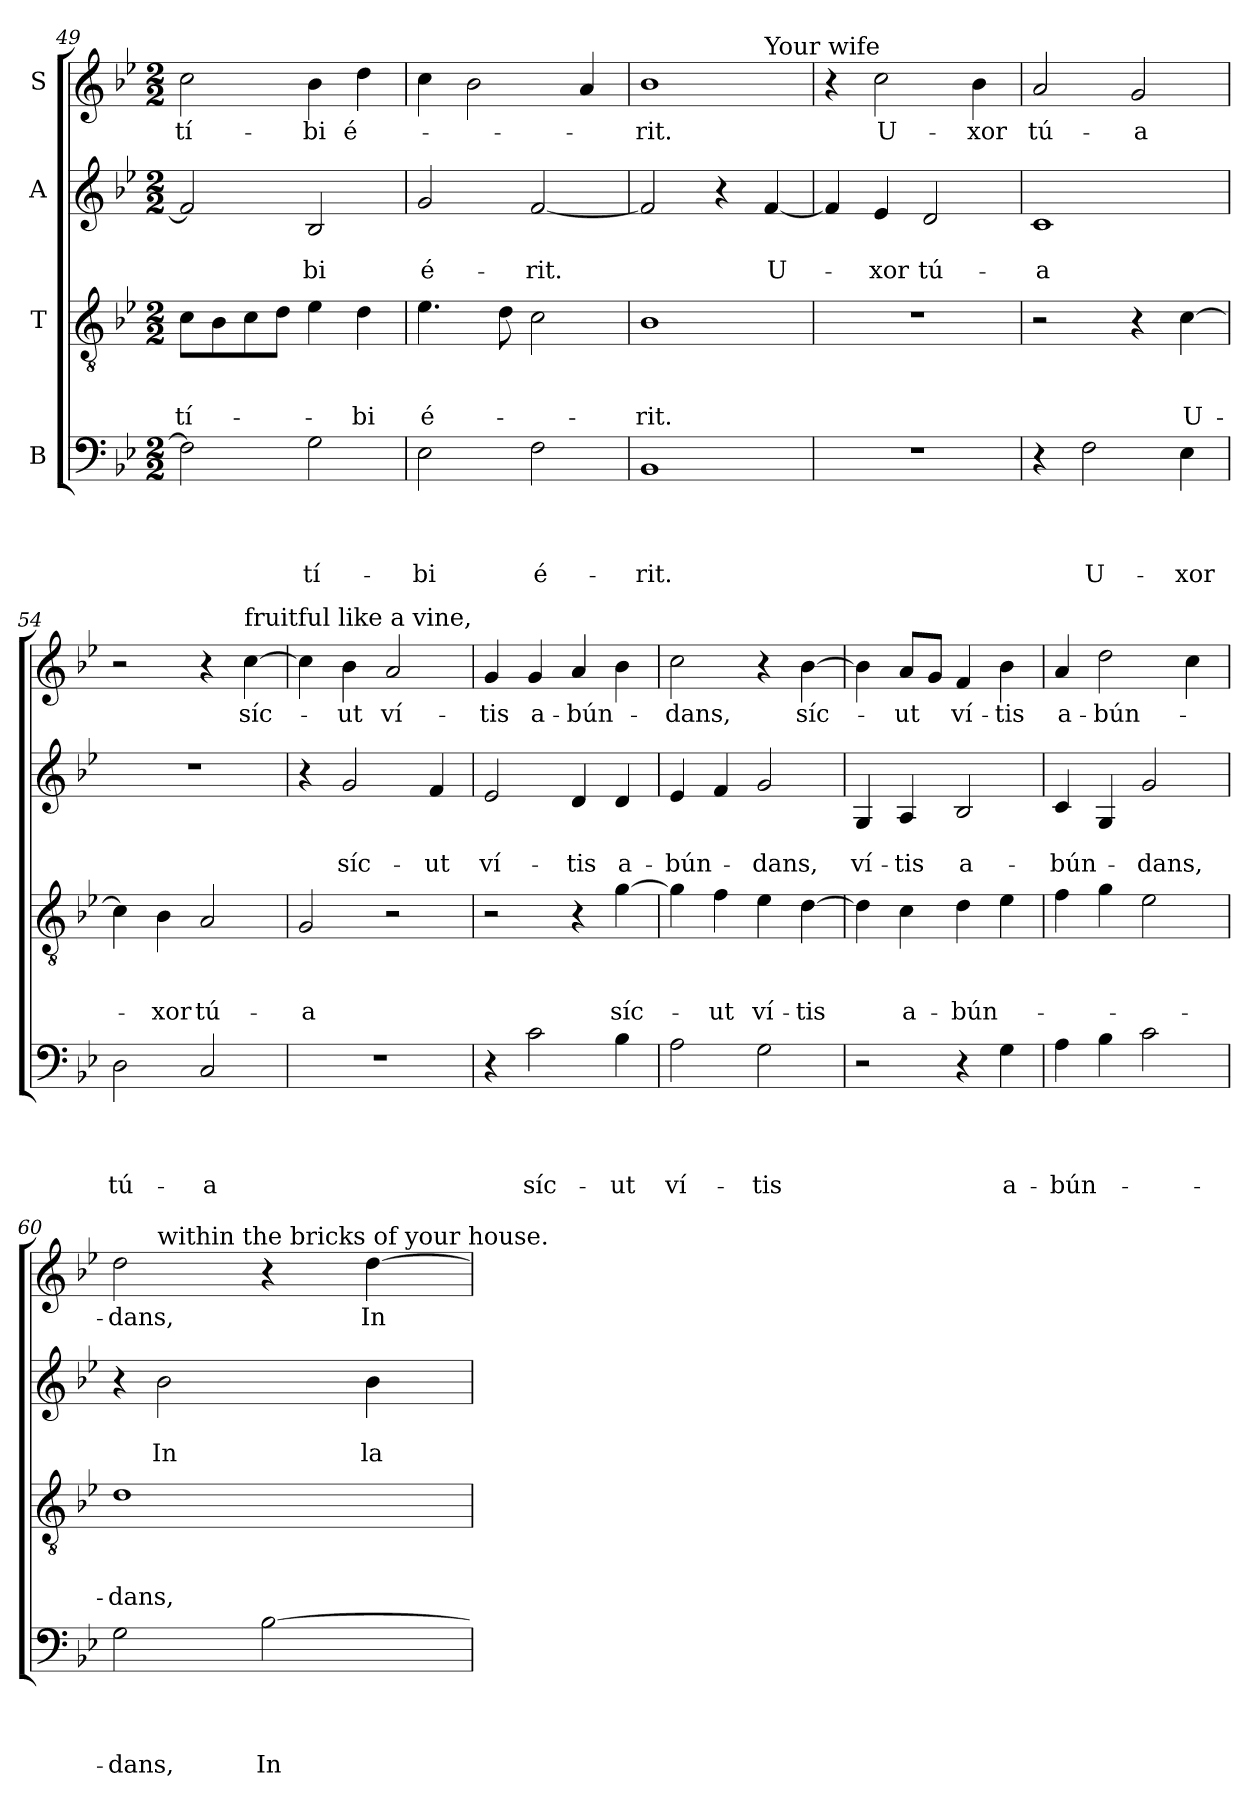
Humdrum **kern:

**kern	**text	**text	**text	**text	**kern	**text	**text	**text	**kern	**text	**text	**kern	**text
*part4	*part4	*part4	*part4	*part4	*part3	*part3	*part3	*part3	*part2	*part2	*part2	*part1	*part1
*staff4	*staff4	*staff4	*staff4	*staff4	*staff3	*staff3	*staff3	*staff3	*staff2	*staff2	*staff2	*staff1	*staff1
*I"B	*	*	*	*	*I"T	*	*	*	*I"A	*	*	*I"S	*
*clefF4	*	*	*	*	*clefGv2	*	*	*	*clefG2	*	*	*clefG2	*
*k[b-e-]	*	*	*	*	*k[b-e-]	*	*	*	*k[b-e-]	*	*	*k[b-e-]	*
*B-:	*	*	*	*	*B-:	*	*	*	*B-:	*	*	*B-:	*
*M2/2	*	*	*	*	*M2/2	*	*	*	*M2/2	*	*	*M2/2	*
=49	=49	=49	=49	=49	=49	=49	=49	=49	=49	=49	=49	=49	=49
!	!	!	!	!	!	!	!	!LO:LY:b	!	!	!	!	!LO:LY:b
2F\]	.	.	.	.	8c\L	.	.	tí-	2f/]	.	.	2cc\	tí-
.	.	.	.	.	8B-\	.	.	.	.	.	.	.	.
.	.	.	.	.	8c\	.	.	.	.	.	.	.	.
.	.	.	.	.	8d\J	.	.	.	.	.	.	.	.
!	!	!	!	!LO:LY:b	!	!	!	!	!	!	!LO:LY:b	!	!LO:LY:b
2G\	.	.	.	tí-	4e-\	.	.	.	2B-/	.	-bi	4b-\	-bi
!	!	!	!	!	!	!	!	!LO:LY:b	!	!	!	!	!LO:LY:b
.	.	.	.	.	4d\	.	.	-bi	.	.	.	4dd\	é-
=50	=50	=50	=50	=50	=50	=50	=50	=50	=50	=50	=50	=50	=50
!	!	!	!	!LO:LY:b	!	!	!	!LO:LY:b	!	!	!LO:LY:b	!	!
2E-\	.	.	.	-bi	4.e-\	.	.	é-	2g/	.	é-	4cc\	.
.	.	.	.	.	.	.	.	.	.	.	.	2b-\	.
.	.	.	.	.	8d\	.	.	.	.	.	.	.	.
!	!	!	!	!LO:LY:b	!	!	!	!	!	!	!LO:LY:b	!	!
2F\	.	.	.	é-	2c\	.	.	.	[2f/	.	-rit.	.	.
.	.	.	.	.	.	.	.	.	.	.	.	4a/	.
=51	=51	=51	=51	=51	=51	=51	=51	=51	=51	=51	=51	=51	=51
!	!	!	!	!LO:LY:b	!	!	!	!LO:LY:b	!	!	!	!	!LO:LY:b
*	*	*	*	*	*	*	*	*	*	*	*	*^	*
1BB-	.	.	.	-rit.	1B-	.	.	-rit.	2f/]	.	.	1b-	2.ryy	-rit.
.	.	.	.	.	.	.	.	.	4r	.	.	.	.	.
!	!	!	!	!	!	!	!	!	!	!	!	!	!LO:TX:a:t=Your wife	!
!	!	!	!	!	!	!	!	!	!	!	!LO:LY:b	!	!	!
.	.	.	.	.	.	.	.	.	[4f/	.	U-	.	4ryy	.
*	*	*	*	*	*	*	*	*	*	*	*	*v	*v	*
!!LO:LB:g=z
=52	=52	=52	=52	=52	=52	=52	=52	=52	=52	=52	=52	=52	=52
1r	.	.	.	.	1r	.	.	.	4f/]	.	.	4r	.
!	!	!	!	!	!	!	!	!	!	!	!LO:LY:b	!	!LO:LY:b
.	.	.	.	.	.	.	.	.	4e-/	.	-xor	2cc\	U-
!	!	!	!	!	!	!	!	!	!	!	!LO:LY:b	!	!
.	.	.	.	.	.	.	.	.	2d/	.	tú-	.	.
!	!	!	!	!	!	!	!	!	!	!	!	!	!LO:LY:b
.	.	.	.	.	.	.	.	.	.	.	.	4b-\	-xor
=53	=53	=53	=53	=53	=53	=53	=53	=53	=53	=53	=53	=53	=53
!	!	!	!	!	!	!	!	!	!	!	!LO:LY:b	!	!LO:LY:b
4r	.	.	.	.	2r	.	.	.	1c	.	-a	2a/	tú-
!	!	!	!	!LO:LY:b	!	!	!	!	!	!	!	!	!
2F\	.	.	.	U-	.	.	.	.	.	.	.	.	.
!	!	!	!	!	!	!	!	!	!	!	!	!	!LO:LY:b
.	.	.	.	.	4r	.	.	.	.	.	.	2g/	-a
!	!	!	!	!LO:LY:b	!	!	!	!LO:LY:b	!	!	!	!	!
4E-\	.	.	.	-xor	[4c\	.	.	U-	.	.	.	.	.
=54	=54	=54	=54	=54	=54	=54	=54	=54	=54	=54	=54	=54	=54
!	!	!	!	!LO:LY:b	!	!	!	!	!	!	!	!	!
2D\	.	.	.	tú-	4c\]	.	.	.	1r	.	.	2r	.
!	!	!	!	!	!	!	!	!LO:LY:b	!	!	!	!	!
.	.	.	.	.	4B-\	.	.	-xor	.	.	.	.	.
!	!	!	!	!LO:LY:b	!	!	!	!LO:LY:b	!	!	!	!	!
2C/	.	.	.	-a	2A/	.	.	tú-	.	.	.	4r	.
!	!	!	!	!	!	!	!	!	!	!	!	!LO:TX:a:t=fruitful like a vine,	!
!	!	!	!	!	!	!	!	!	!	!	!	!	!LO:LY:b
.	.	.	.	.	.	.	.	.	.	.	.	[4cc\	síc-
=55	=55	=55	=55	=55	=55	=55	=55	=55	=55	=55	=55	=55	=55
!	!	!	!	!	!	!	!	!LO:LY:b	!	!	!	!	!
1r	.	.	.	.	2G/	.	.	-a	4r	.	.	4cc\]	.
!	!	!	!	!	!	!	!	!	!	!	!LO:LY:b	!	!LO:LY:b
.	.	.	.	.	.	.	.	.	2g/	.	síc-	4b-\	-ut
!	!	!	!	!	!	!	!	!	!	!	!	!	!LO:LY:b
.	.	.	.	.	2r	.	.	.	.	.	.	2a/	ví-
!	!	!	!	!	!	!	!	!	!	!	!LO:LY:b	!	!
.	.	.	.	.	.	.	.	.	4f/	.	-ut	.	.
=56	=56	=56	=56	=56	=56	=56	=56	=56	=56	=56	=56	=56	=56
!	!	!	!	!	!	!	!	!	!	!	!LO:LY:b	!	!LO:LY:b
4r	.	.	.	.	2r	.	.	.	2e-/	.	ví-	4g/	-tis
!	!	!	!	!LO:LY:b	!	!	!	!	!	!	!	!	!LO:LY:b
2c\	.	.	.	síc-	.	.	.	.	.	.	.	4g/	a-
!	!	!	!	!	!	!	!	!	!	!	!LO:LY:b	!	!LO:LY:b
.	.	.	.	.	4r	.	.	.	4d/	.	-tis	4a/	-bún-
!	!	!	!	!LO:LY:b	!	!	!	!LO:LY:b	!	!	!LO:LY:b	!	!
4B-\	.	.	.	-ut	[4g\	.	.	síc-	4d/	.	a-	4b-\	.
=57	=57	=57	=57	=57	=57	=57	=57	=57	=57	=57	=57	=57	=57
!	!	!	!	!LO:LY:b	!	!	!	!	!	!	!LO:LY:b	!	!LO:LY:b
2A\	.	.	.	ví-	4g\]	.	.	.	4e-/	.	-bún-	2cc\	-dans,
!	!	!	!	!	!	!	!	!LO:LY:b	!	!	!	!	!
.	.	.	.	.	4f\	.	.	-ut	4f/	.	.	.	.
!	!	!	!	!LO:LY:b	!	!	!	!LO:LY:b	!	!	!LO:LY:b	!	!
2G\	.	.	.	-tis	4e-\	.	.	ví-	2g/	.	-dans,	4r	.
!	!	!	!	!	!	!	!	!LO:LY:b	!	!	!	!	!LO:LY:b
.	.	.	.	.	[4d\	.	.	-tis	.	.	.	[4b-\	síc-
!!LO:PB:g=z
=58	=58	=58	=58	=58	=58	=58	=58	=58	=58	=58	=58	=58	=58
!	!	!	!	!	!	!	!	!	!	!	!LO:LY:b	!	!
2r	.	.	.	.	4d\]	.	.	.	4G/	.	ví-	4b-\]	.
!	!	!	!	!	!	!	!	!LO:LY:b	!	!	!LO:LY:b	!	!LO:LY:b
.	.	.	.	.	4c\	.	.	a-	4A/	.	-tis	8a/L	-ut
.	.	.	.	.	.	.	.	.	.	.	.	8g/J	.
!	!	!	!	!	!	!	!	!LO:LY:b	!	!	!LO:LY:b	!	!LO:LY:b
4r	.	.	.	.	4d\	.	.	-bún-	2B-/	.	a-	4f/	ví-
!	!	!	!	!LO:LY:b	!	!	!	!	!	!	!	!	!LO:LY:b
4G\	.	.	.	a-	4e-\	.	.	.	.	.	.	4b-\	-tis
=59	=59	=59	=59	=59	=59	=59	=59	=59	=59	=59	=59	=59	=59
!	!	!	!	!LO:LY:b	!	!	!	!	!	!	!LO:LY:b	!	!LO:LY:b
4A\	.	.	.	-bún-	4f\	.	.	.	4c/	.	-bún-	4a/	a-
!	!	!	!	!	!	!	!	!	!	!	!	!	!LO:LY:b
4B-\	.	.	.	.	4g\	.	.	.	4G/	.	.	2dd\	-bún-
!	!	!	!	!	!	!	!	!	!	!	!LO:LY:b	!	!
2c\	.	.	.	.	2e-\	.	.	.	2g/	.	-dans,	.	.
.	.	.	.	.	.	.	.	.	.	.	.	4cc\	.
=60	=60	=60	=60	=60	=60	=60	=60	=60	=60	=60	=60	=60	=60
!	!	!	!	!LO:LY:b	!	!	!	!LO:LY:b	!	!	!	!	!LO:LY:b
*	*	*	*	*	*	*	*	*	*	*	*	*^	*
2G\	.	.	.	-dans,	1d	.	.	-dans,	4r	.	.	2dd\	4ryy	-dans,
!	!	!	!	!	!	!	!	!	!	!	!	!	!LO:TX:a:t=within the bricks of your house.	!
!	!	!	!	!	!	!	!	!	!	!	!LO:LY:b	!	!	!
.	.	.	.	.	.	.	.	.	2b-\	.	In	.	2.ryy	.
!	!	!	!	!LO:LY:b	!	!	!	!	!	!	!	!	!	!
[2B-\	.	.	.	In	.	.	.	.	.	.	.	4r	.	.
!	!	!	!	!	!	!	!	!	!	!	!LO:LY:b	!	!	!LO:LY:b
.	.	.	.	.	.	.	.	.	4b-\	.	la-	[4dd\	.	In
*	*	*	*	*	*	*	*	*	*	*	*	*v	*v	*
=	=	=	=	=	=	=	=	=	=	=	=	=	=
*-	*-	*-	*-	*-	*-	*-	*-	*-	*-	*-	*-	*-	*-
